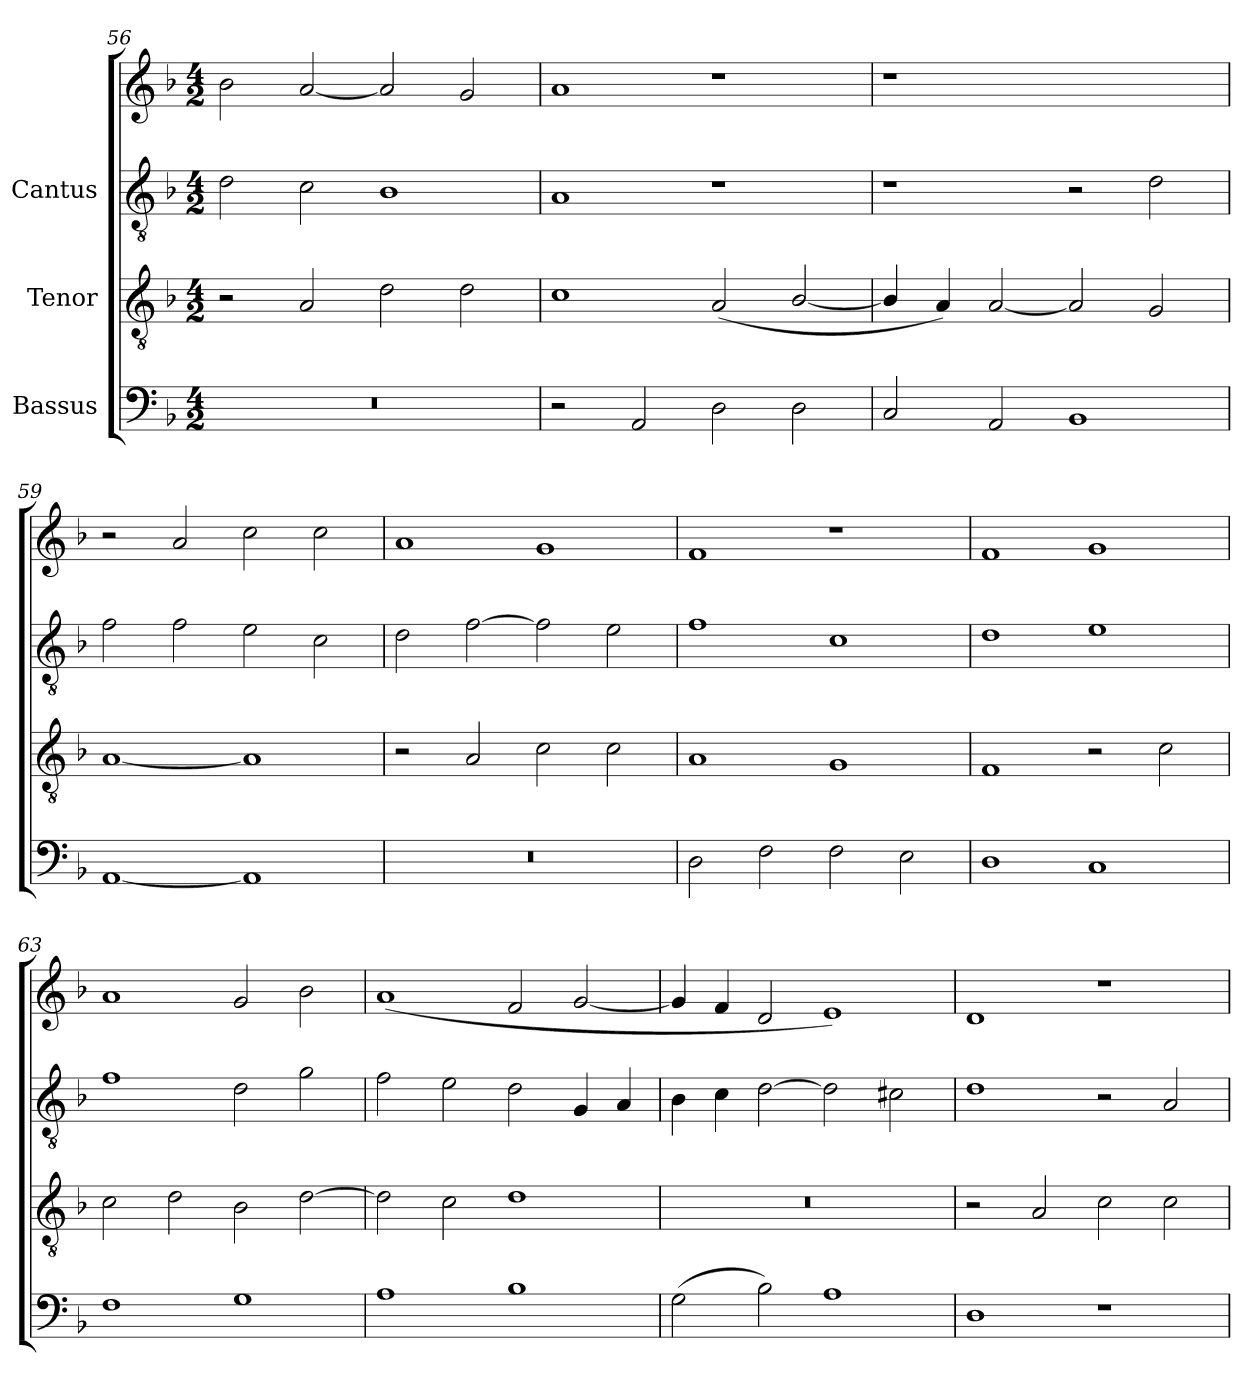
**kern	**kern	**kern	**kern
*part3	*part2	*part1	*part1
*staff4	*staff3	*staff2	*staff1
*I"Bassus	*I"Tenor	*I"Cantus	*
*clefF4	*clefGv2	*clefGv2	*clefG2
*k[b-]	*k[b-]	*k[b-]	*k[b-]
*F:	*F:	*F:	*F:
*M4/2	*M4/2	*M4/2	*M4/2
=56	=56	=56	=56
0r	2r	2d\	2b-\
.	2A/	2c\	[<2a/
.	2d\	1B-	2a/]
.	2d\	.	2g/
=57	=57	=57	=57
2r	1c	1A	1a
2AA/	.	.	.
2D\	(<2A/	1r	1r
2D\	[<2B-/	.	.
!!LO:LB:g=z
=58	=58	=58	=58
2C/	4B-/]	1r	1r
.	4A/)	.	.
2AA/	[<2A/	.	.
1BB-	2A/]	2r	1ryy
.	2G/	2d\	.
=59	=59	=59	=59
[<1AA	[<1A	2f\	2r
.	.	2f\	2a/
1AA]	1A]	2e\	2cc\
.	.	2c\	2cc\
=60	=60	=60	=60
0r	2r	2d\	1a
.	2A/	[>2f\	.
.	2c\	2f\]	1g
.	2c\	2e\	.
=61	=61	=61	=61
2D\	1A	1f	1f
2F\	.	.	.
2F\	1G	1c	1r
2E\	.	.	.
=62	=62	=62	=62
1D	1F	1d	1f
1C	2r	1e	1g
.	2c\	.	.
!!LO:LB:g=z
=63	=63	=63	=63
1F	2c\	1f	1a
.	2d\	.	.
1G	2B-\	2d\	2g/
.	[>2d\	2g\	2b-\
=64	=64	=64	=64
1A	2d\]	2f\	(<1a
.	2c\	2e\	.
1B-	1d	2d\	2f/
.	.	4G/	[<2g/
.	.	4A/	.
=65	=65	=65	=65
(>2G\	0r	4B-\	4g/]
.	.	4c\	4f/
2B-\)	.	[>2d\	2d/
1A	.	2d\]	1e)
.	.	2c#X\	.
=66	=66	=66	=66
1D	2r	1d	1d
.	2A/	.	.
1r	2c\	2r	1r
.	2c\	2A/	.
=	=	=	=
*-	*-	*-	*-
